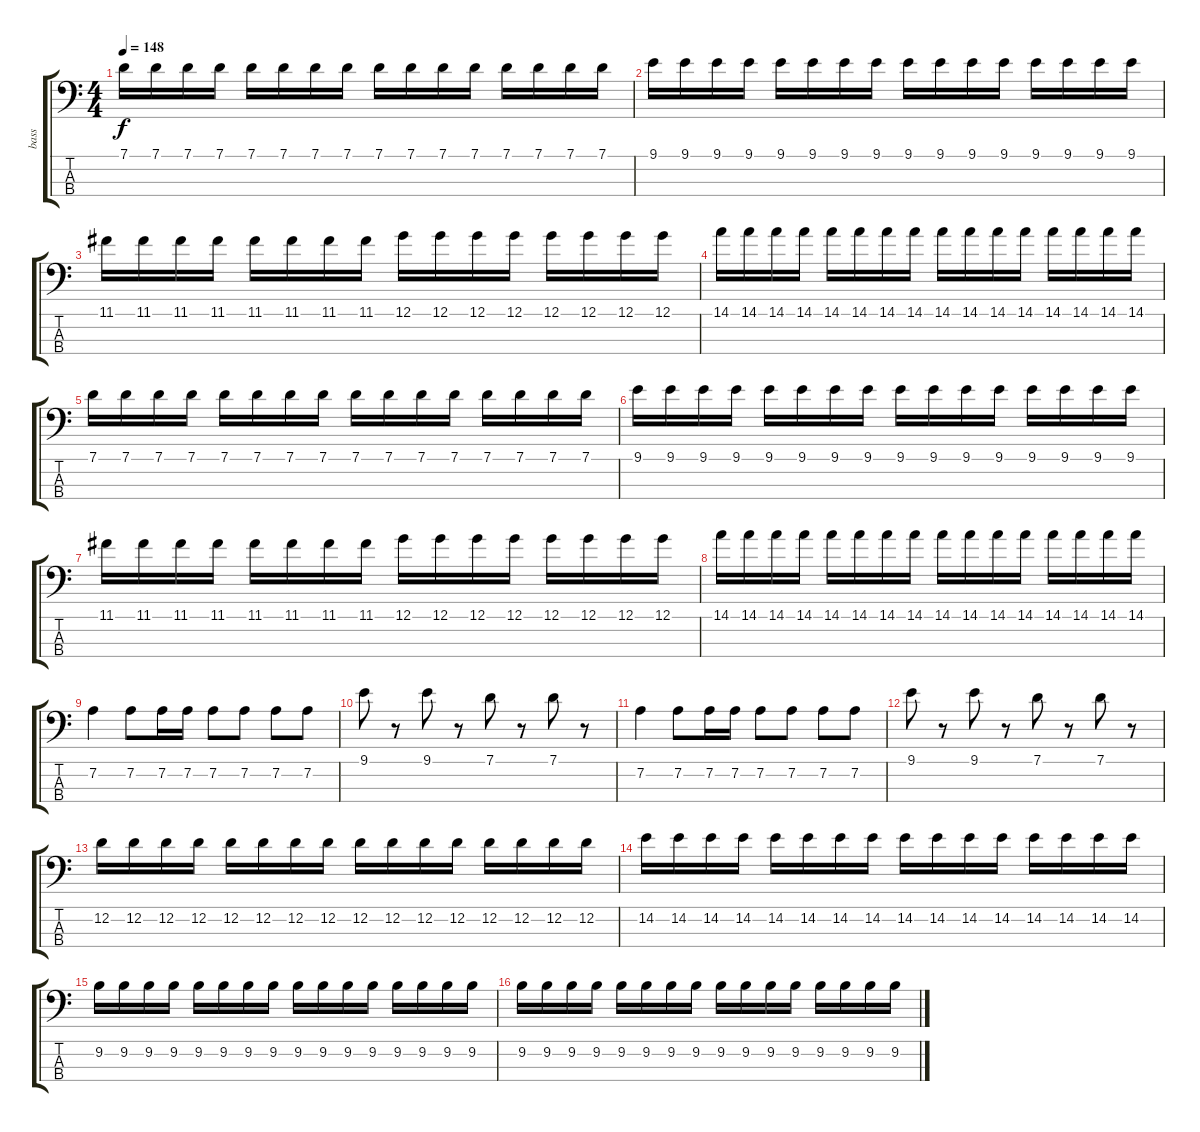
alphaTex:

\track ("bass" "bass") {instrument electricbasspick}
\staff {score tabs}
\tuning (G2 D2 A1 E1) {hide}
\ts (4 4)
\tempo 148
\clef f4
\ks c
7.1.16{dy f} 7.1.16 7.1.16 7.1.16 7.1.16 7.1.16 7.1.16 7.1.16 7.1.16 7.1.16 7.1.16 7.1.16 7.1.16 7.1.16 7.1.16 7.1.16 |
9.1.16 9.1.16 9.1.16 9.1.16 9.1.16 9.1.16 9.1.16 9.1.16 9.1.16 9.1.16 9.1.16 9.1.16 9.1.16 9.1.16 9.1.16 9.1.16 |
11.1.16 11.1.16 11.1.16 11.1.16 11.1.16 11.1.16 11.1.16 11.1.16 12.1.16 12.1.16 12.1.16 12.1.16 12.1.16 12.1.16 12.1.16 12.1.16 |
14.1.16 14.1.16 14.1.16 14.1.16 14.1.16 14.1.16 14.1.16 14.1.16 14.1.16 14.1.16 14.1.16 14.1.16 14.1.16 14.1.16 14.1.16 14.1.16 |
7.1.16 7.1.16 7.1.16 7.1.16 7.1.16 7.1.16 7.1.16 7.1.16 7.1.16 7.1.16 7.1.16 7.1.16 7.1.16 7.1.16 7.1.16 7.1.16 |
9.1.16 9.1.16 9.1.16 9.1.16 9.1.16 9.1.16 9.1.16 9.1.16 9.1.16 9.1.16 9.1.16 9.1.16 9.1.16 9.1.16 9.1.16 9.1.16 |
11.1.16 11.1.16 11.1.16 11.1.16 11.1.16 11.1.16 11.1.16 11.1.16 12.1.16 12.1.16 12.1.16 12.1.16 12.1.16 12.1.16 12.1.16 12.1.16 |
14.1.16 14.1.16 14.1.16 14.1.16 14.1.16 14.1.16 14.1.16 14.1.16 14.1.16 14.1.16 14.1.16 14.1.16 14.1.16 14.1.16 14.1.16 14.1.16 |
7.2.4 7.2.8 7.2.16 7.2.16 7.2.8 7.2.8 7.2.8 7.2.8 |
9.1.8 r.8 9.1.8 r.8 7.1.8 r.8 7.1.8 r.8 |
7.2.4 7.2.8 7.2.16 7.2.16 7.2.8 7.2.8 7.2.8 7.2.8 |
9.1.8 r.8 9.1.8 r.8 7.1.8 r.8 7.1.8 r.8 |
12.2.16 12.2.16 12.2.16 12.2.16 12.2.16 12.2.16 12.2.16 12.2.16 12.2.16 12.2.16 12.2.16 12.2.16 12.2.16 12.2.16 12.2.16 12.2.16 |
14.2.16 14.2.16 14.2.16 14.2.16 14.2.16 14.2.16 14.2.16 14.2.16 14.2.16 14.2.16 14.2.16 14.2.16 14.2.16 14.2.16 14.2.16 14.2.16 |
9.2.16 9.2.16 9.2.16 9.2.16 9.2.16 9.2.16 9.2.16 9.2.16 9.2.16 9.2.16 9.2.16 9.2.16 9.2.16 9.2.16 9.2.16 9.2.16 |
9.2.16 9.2.16 9.2.16 9.2.16 9.2.16 9.2.16 9.2.16 9.2.16 9.2.16 9.2.16 9.2.16 9.2.16 9.2.16 9.2.16 9.2.16 9.2.16
